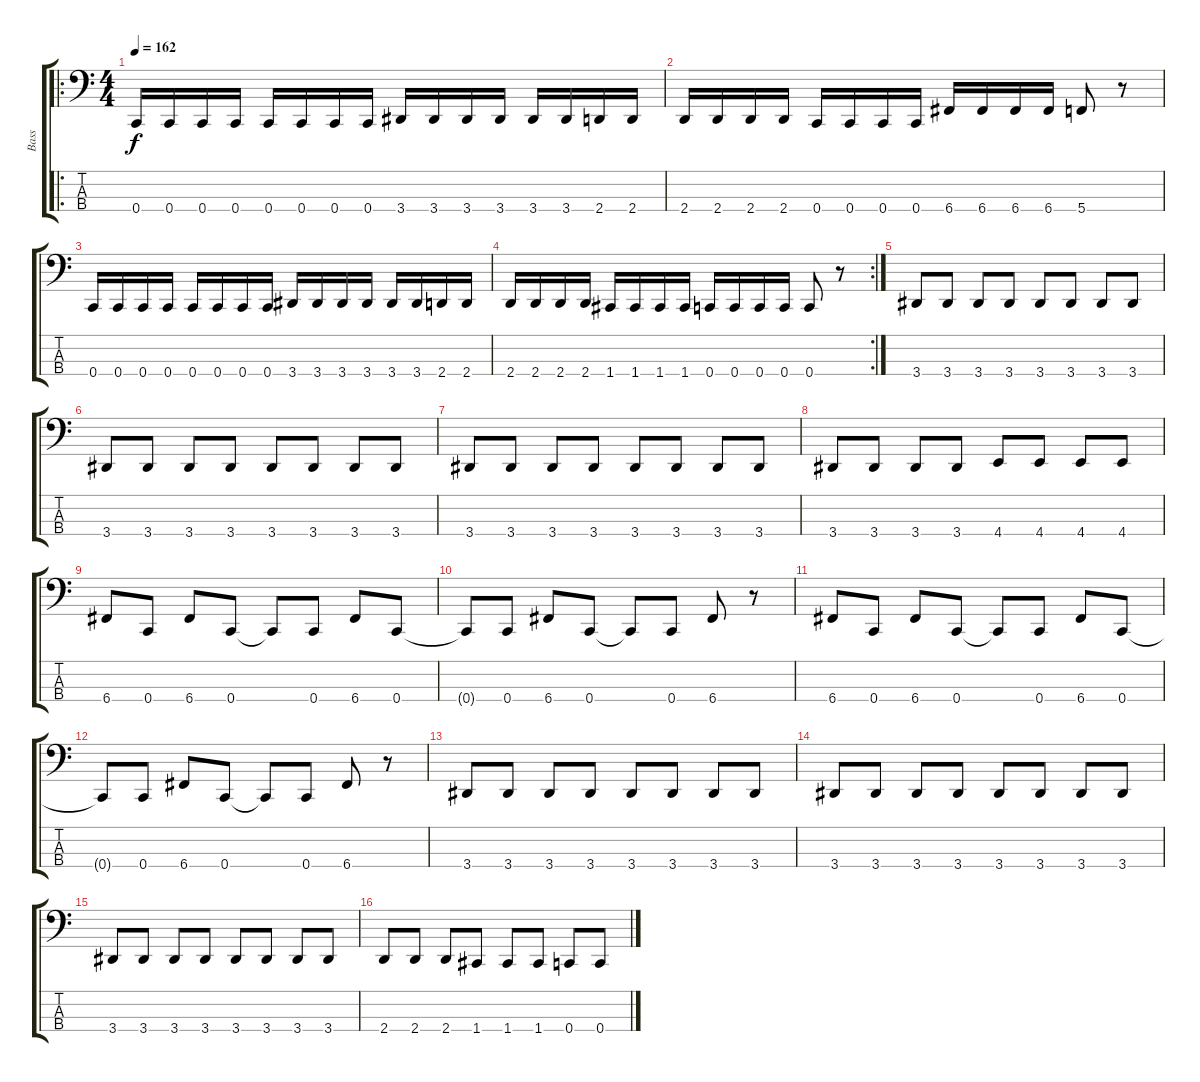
\track ("Bass" "Bass") {instrument slapbass2}
\staff {score tabs}
\tuning (F2 C2 G1 C1) {hide}
\ro
\ts (4 4)
\tempo 162
\clef f4
\ks c
0.4.16{dy f} 0.4.16 0.4.16 0.4.16 0.4.16 0.4.16 0.4.16 0.4.16 3.4.16 3.4.16 3.4.16 3.4.16 3.4.16 3.4.16 2.4.16 2.4.16 |
2.4.16 2.4.16 2.4.16 2.4.16 0.4.16 0.4.16 0.4.16 0.4.16 6.4.16 6.4.16 6.4.16 6.4.16 5.4.8 r.8 |
0.4.16 0.4.16 0.4.16 0.4.16 0.4.16 0.4.16 0.4.16 0.4.16 3.4.16 3.4.16 3.4.16 3.4.16 3.4.16 3.4.16 2.4.16 2.4.16 |
\rc 2
2.4.16 2.4.16 2.4.16 2.4.16 1.4.16 1.4.16 1.4.16 1.4.16 0.4.16 0.4.16 0.4.16 0.4.16 0.4.8 r.8 |
3.4.8 3.4.8 3.4.8 3.4.8 3.4.8 3.4.8 3.4.8 3.4.8 |
3.4.8 3.4.8 3.4.8 3.4.8 3.4.8 3.4.8 3.4.8 3.4.8 |
3.4.8 3.4.8 3.4.8 3.4.8 3.4.8 3.4.8 3.4.8 3.4.8 |
3.4.8 3.4.8 3.4.8 3.4.8 4.4.8 4.4.8 4.4.8 4.4.8 |
6.4.8 0.4.8 6.4.8 0.4.8 0.4{t}.8 0.4.8 6.4.8 0.4.8 |
0.4{t}.8 0.4.8 6.4.8 0.4.8 0.4{t}.8 0.4.8 6.4.8 r.8 |
6.4.8 0.4.8 6.4.8 0.4.8 0.4{t}.8 0.4.8 6.4.8 0.4.8 |
0.4{t}.8 0.4.8 6.4.8 0.4.8 0.4{t}.8 0.4.8 6.4.8 r.8 |
3.4.8 3.4.8 3.4.8 3.4.8 3.4.8 3.4.8 3.4.8 3.4.8 |
3.4.8 3.4.8 3.4.8 3.4.8 3.4.8 3.4.8 3.4.8 3.4.8 |
3.4.8 3.4.8 3.4.8 3.4.8 3.4.8 3.4.8 3.4.8 3.4.8 |
2.4.8 2.4.8 2.4.8 1.4.8 1.4.8 1.4.8 0.4.8 0.4.8
